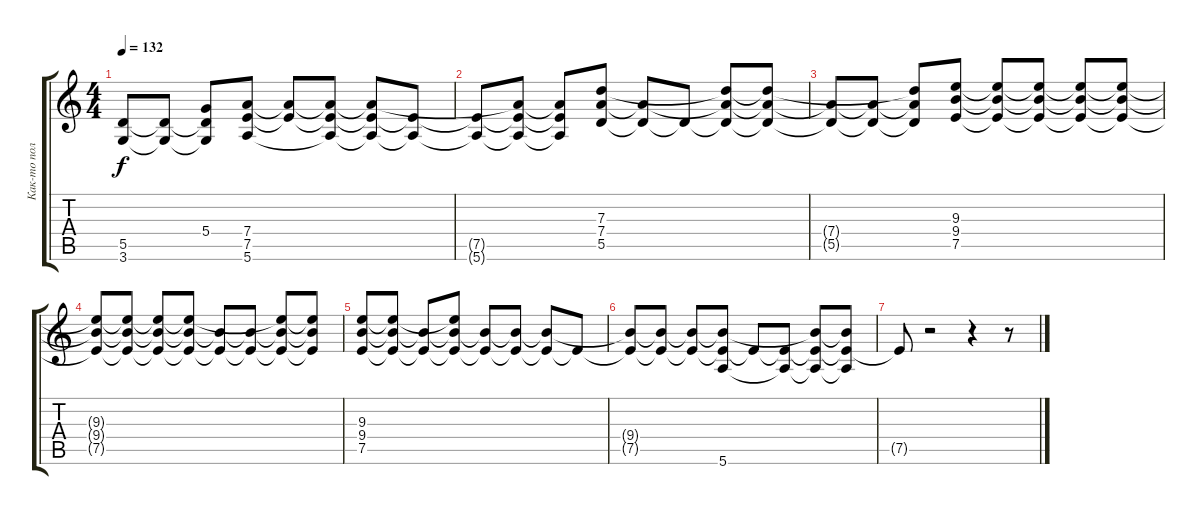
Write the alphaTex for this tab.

\track ("Как-то полуакустика" "Как-то пол") {instrument acousticguitarsteel}
\staff {score tabs}
\tuning (E4 B3 G3 D3 A2 E2) {hide}
\ts (4 4)
\tempo 132
\clef g2
\ks c
(5.5{t} 3.6{t}).8{dy f} (5.5{t} 3.6{t}).8 (5.4{t} 5.5{t} 3.6{t}).8 (7.4 7.5 5.6).8 (7.4{t} 7.5{t}).8 (7.4{t} 7.5{t} 5.6{t}).8 (7.4{t} 7.5{t} 5.6{t}).8 (7.5{t} 5.6{t}).8 |
(7.5{t} 5.6{t}).8 (7.4{t} 7.5{t} 5.6{t}).8 (7.4{t} 7.5{t} 5.6{t}).8 (7.3 7.4 5.5).8 (7.4{t} 5.5{t}).8 5.5{t}.8 (7.3{t} 7.4{t} 5.5{t}).8 (7.3{t} 7.4{t} 5.5{t}).8 |
(7.4{t} 5.5{t}).8 (7.4{t} 5.5{t}).8 (7.3{t} 7.4{t} 5.5{t}).8 (9.3 9.4 7.5).8 (9.3{t} 9.4{t} 7.5{t}).8 (9.3{t} 9.4{t} 7.5{t}).8 (9.3{t} 9.4{t} 7.5{t}).8 (9.3{t} 9.4{t} 7.5{t}).8 |
(9.3{t} 9.4{t} 7.5{t}).8 (9.3{t} 9.4{t} 7.5{t}).8 (9.3{t} 9.4{t} 7.5{t}).8 (9.3{t} 9.4{t} 7.5{t}).8 (9.4{t} 7.5{t}).8 (9.4{t} 7.5{t}).8 (9.3{t} 9.4{t} 7.5{t}).8 (9.3{t} 9.4{t} 7.5{t}).8 |
(9.3 9.4 7.5).8 (9.3{t} 9.4{t} 7.5{t}).8 (9.4{t} 7.5{t}).8 (9.3{t} 9.4{t} 7.5{t}).8 (9.4{t} 7.5{t}).8 (9.4{t} 7.5{t}).8 (9.4{t} 7.5{t}).8 7.5{t}.8 |
(9.4{t} 7.5{t}).8 (9.4{t} 7.5{t}).8 (9.4{t} 7.5{t}).8 (9.4{t} 7.5{t} 5.6).8 7.5{t}.8 (7.5{t} 5.6{t}).8 (9.4{t} 7.5{t} 5.6{t}).8 (9.4{t} 7.5{t} 5.6{t}).8 |
7.5{t}.8 r.2 r.4 r.8
